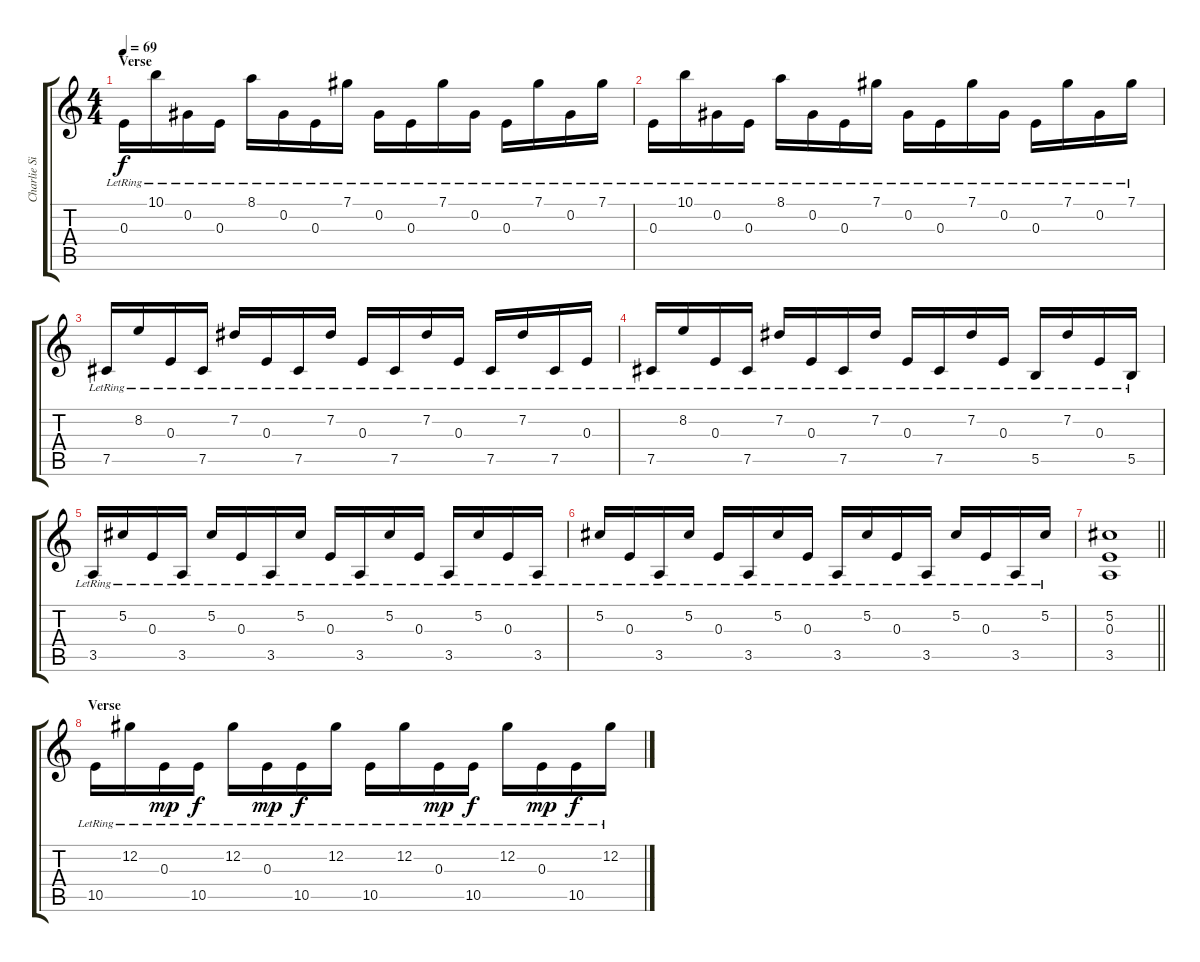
\track ("Charlie Simpson" "Charlie Si") {instrument electricguitarjazz}
\staff {score tabs}
\tuning (Db4 Ab3 E3 B2 Gb2 B1) {hide}
\ts (4 4)
\section ("" "Verse")
\tempo 69
\clef g2
\ks c
0.3{lr}.16{dy f} 10.1{lr}.16 0.2{lr}.16 0.3{lr}.16 8.1{lr}.16 0.2{lr}.16 0.3{lr}.16 7.1{lr}.16 0.2{lr}.16 0.3{lr}.16 7.1{lr}.16 0.2{lr}.16 0.3{lr}.16 7.1{lr}.16 0.2{lr}.16 7.1{lr}.16 |
0.3{lr}.16 10.1{lr}.16 0.2{lr}.16 0.3{lr}.16 8.1{lr}.16 0.2{lr}.16 0.3{lr}.16 7.1{lr}.16 0.2{lr}.16 0.3{lr}.16 7.1{lr}.16 0.2{lr}.16 0.3{lr}.16 7.1{lr}.16 0.2{lr}.16 7.1{lr}.16 |
7.5{lr}.16 8.2{lr}.16 0.3{lr}.16 7.5{lr}.16 7.2{lr}.16 0.3{lr}.16 7.5{lr}.16 7.2{lr}.16 0.3{lr}.16 7.5{lr}.16 7.2{lr}.16 0.3{lr}.16 7.5{lr}.16 7.2{lr}.16 7.5{lr}.16 0.3{lr}.16 |
7.5{lr}.16 8.2{lr}.16 0.3{lr}.16 7.5{lr}.16 7.2{lr}.16 0.3{lr}.16 7.5{lr}.16 7.2{lr}.16 0.3{lr}.16 7.5{lr}.16 7.2{lr}.16 0.3{lr}.16 5.5{lr}.16 7.2{lr}.16 0.3{lr}.16 5.5{lr}.16 |
3.5{lr}.16 5.2{lr}.16 0.3{lr}.16 3.5{lr}.16 5.2{lr}.16 0.3{lr}.16 3.5{lr}.16 5.2{lr}.16 0.3{lr}.16 3.5{lr}.16 5.2{lr}.16 0.3{lr}.16 3.5{lr}.16 5.2{lr}.16 0.3{lr}.16 3.5{lr}.16 |
5.2{lr}.16 0.3{lr}.16 3.5{lr}.16 5.2{lr}.16 0.3{lr}.16 3.5{lr}.16 5.2{lr}.16 0.3{lr}.16 3.5{lr}.16 5.2{lr}.16 0.3{lr}.16 3.5{lr}.16 5.2{lr}.16 0.3{lr}.16 3.5{lr}.16 5.2{lr}.16 |
\barLineRight lightlight
(5.2 0.3 3.5).1 |
\section ("" "Verse")
10.5{lr}.16 12.2{lr}.16 0.3{lr}.16{dy mp} 10.5{lr}.16{dy f} 12.2{lr}.16 0.3{lr}.16{dy mp} 10.5{lr}.16{dy f} 12.2{lr}.16 10.5{lr}.16 12.2{lr}.16 0.3{lr}.16{dy mp} 10.5{lr}.16{dy f} 12.2{lr}.16 0.3{lr}.16{dy mp} 10.5{lr}.16{dy f} 12.2{lr}.16
